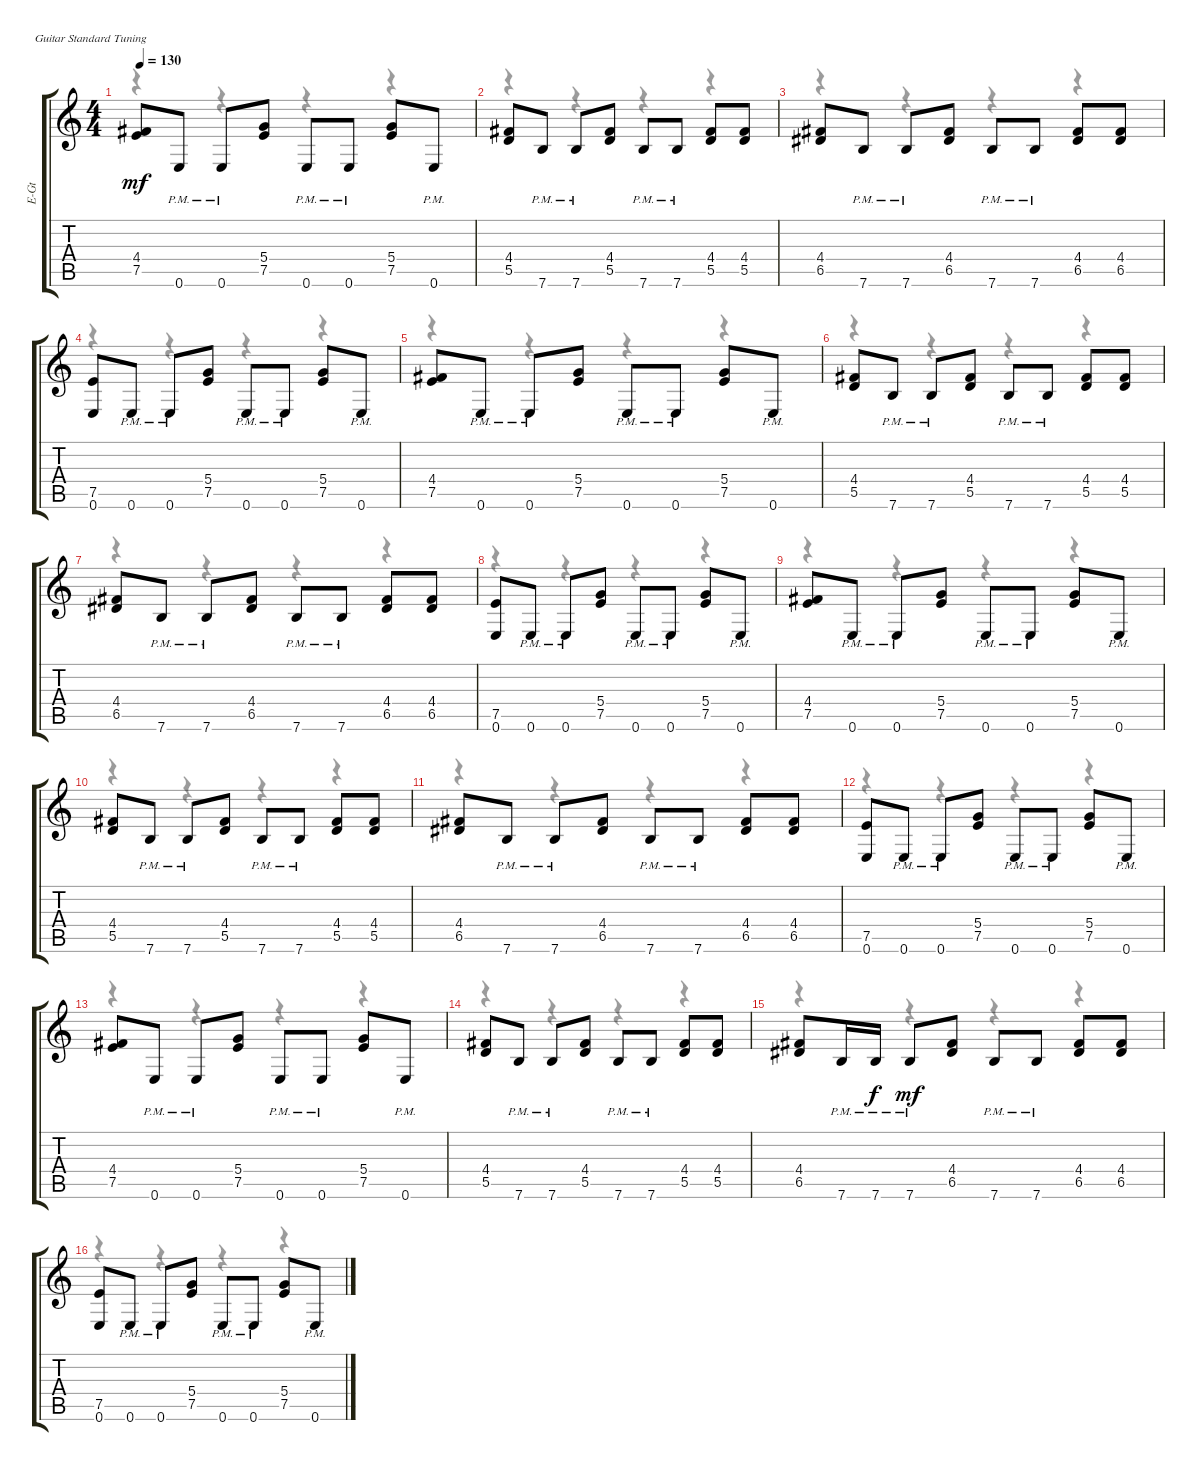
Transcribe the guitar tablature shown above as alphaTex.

\bracketExtendMode groupsimilarinstruments
\track ("James Hetfield (Rhythm)" "E-Gt") {instrument distortionguitar}
\staff {score tabs}
\tuning (E4 B3 G3 D3 A2 E2)
\voice
\ts (4 4)
\tempo 130
\clef g2
\ks c
(4.4{acc #} 7.5).8{dy mf beam Up} 0.6{pm}.8{beam Up} 0.6{pm}.8{beam Up} (5.4 7.5).8{beam Up} 0.6{pm}.8{beam Up} 0.6{pm}.8{beam Up} (5.4 7.5).8{beam Up} 0.6{pm}.8{beam Up} |
(4.4{acc #} 5.5).8{beam Up} 7.6{pm}.8{beam Up} 7.6{pm}.8{beam Up} (4.4{acc #} 5.5).8{beam Up} 7.6{pm}.8{beam Up} 7.6{pm}.8{beam Up} (4.4{acc #} 5.5).8{beam Up} (4.4{acc #} 5.5).8{beam Up} |
(4.4{acc #} 6.5{acc #}).8{beam Up} 7.6{pm}.8{beam Up} 7.6{pm}.8{beam Up} (4.4{acc #} 6.5{acc #}).8{beam Up} 7.6{pm}.8{beam Up} 7.6{pm}.8{beam Up} (4.4{acc #} 6.5{acc #}).8{beam Up} (4.4{acc #} 6.5{acc #}).8{beam Up} |
(7.5 0.6).8{beam Up} 0.6{pm}.8{beam Up} 0.6{pm}.8{beam Up} (5.4 7.5).8{beam Up} 0.6{pm}.8{beam Up} 0.6{pm}.8{beam Up} (5.4 7.5).8{beam Up} 0.6{pm}.8{beam Up} |
(4.4{acc #} 7.5).8{beam Up} 0.6{pm}.8{beam Up} 0.6{pm}.8{beam Up} (5.4 7.5).8{beam Up} 0.6{pm}.8{beam Up} 0.6{pm}.8{beam Up} (5.4 7.5).8{beam Up} 0.6{pm}.8{beam Up} |
(4.4{acc #} 5.5).8{beam Up} 7.6{pm}.8{beam Up} 7.6{pm}.8{beam Up} (4.4{acc #} 5.5).8{beam Up} 7.6{pm}.8{beam Up} 7.6{pm}.8{beam Up} (4.4{acc #} 5.5).8{beam Up} (4.4{acc #} 5.5).8{beam Up} |
(4.4{acc #} 6.5{acc #}).8{beam Up} 7.6{pm}.8{beam Up} 7.6{pm}.8{beam Up} (4.4{acc #} 6.5{acc #}).8{beam Up} 7.6{pm}.8{beam Up} 7.6{pm}.8{beam Up} (4.4{acc #} 6.5{acc #}).8{beam Up} (4.4{acc #} 6.5{acc #}).8{beam Up} |
(7.5 0.6).8{beam Up} 0.6{pm}.8{beam Up} 0.6{pm}.8{beam Up} (5.4 7.5).8{beam Up} 0.6{pm}.8{beam Up} 0.6{pm}.8{beam Up} (5.4 7.5).8{beam Up} 0.6{pm}.8{beam Up} |
(4.4{acc #} 7.5).8{beam Up} 0.6{pm}.8{beam Up} 0.6{pm}.8{beam Up} (5.4 7.5).8{beam Up} 0.6{pm}.8{beam Up} 0.6{pm}.8{beam Up} (5.4 7.5).8{beam Up} 0.6{pm}.8{beam Up} |
(4.4{acc #} 5.5).8{beam Up} 7.6{pm}.8{beam Up} 7.6{pm}.8{beam Up} (4.4{acc #} 5.5).8{beam Up} 7.6{pm}.8{beam Up} 7.6{pm}.8{beam Up} (4.4{acc #} 5.5).8{beam Up} (4.4{acc #} 5.5).8{beam Up} |
(4.4{acc #} 6.5{acc #}).8{beam Up} 7.6{pm}.8{beam Up} 7.6{pm}.8{beam Up} (4.4{acc #} 6.5{acc #}).8{beam Up} 7.6{pm}.8{beam Up} 7.6{pm}.8{beam Up} (4.4{acc #} 6.5{acc #}).8{beam Up} (4.4{acc #} 6.5{acc #}).8{beam Up} |
(7.5 0.6).8{beam Up} 0.6{pm}.8{beam Up} 0.6{pm}.8{beam Up} (5.4 7.5).8{beam Up} 0.6{pm}.8{beam Up} 0.6{pm}.8{beam Up} (5.4 7.5).8{beam Up} 0.6{pm}.8{beam Up} |
(4.4{acc #} 7.5).8{beam Up} 0.6{pm}.8{beam Up} 0.6{pm}.8{beam Up} (5.4 7.5).8{beam Up} 0.6{pm}.8{beam Up} 0.6{pm}.8{beam Up} (5.4 7.5).8{beam Up} 0.6{pm}.8{beam Up} |
(4.4{acc #} 5.5).8{beam Up} 7.6{pm}.8{beam Up} 7.6{pm}.8{beam Up} (4.4{acc #} 5.5).8{beam Up} 7.6{pm}.8{beam Up} 7.6{pm}.8{beam Up} (4.4{acc #} 5.5).8{beam Up} (4.4{acc #} 5.5).8{beam Up} |
(4.4{acc #} 6.5{acc #}).8{beam Up} 7.6{pm}.16{beam Up} 7.6{pm}.16{dy f beam Up} 7.6{pm}.8{dy mf beam Up} (4.4{acc #} 6.5{acc #}).8{beam Up} 7.6{pm}.8{beam Up} 7.6{pm}.8{beam Up} (4.4{acc #} 6.5{acc #}).8{beam Up} (4.4{acc #} 6.5{acc #}).8{beam Up} |
(7.5 0.6).8{beam Up} 0.6{pm}.8{beam Up} 0.6{pm}.8{beam Up} (5.4 7.5).8{beam Up} 0.6{pm}.8{beam Up} 0.6{pm}.8{beam Up} (5.4 7.5).8{beam Up} 0.6{pm}.8{beam Up}
\voice
\clef g2
\ottava regular
\simile none
\ks c
r.4{dy mf beam Down} r.4{beam Down} r.4{beam Down} r.4{beam Down} |
r.4{beam Down} r.4{beam Down} r.4{beam Down} r.4{beam Down} |
r.4{beam Down} r.4{beam Down} r.4{beam Down} r.4{beam Down} |
r.4{beam Down} r.4{beam Down} r.4{beam Down} r.4{beam Down} |
r.4{beam Down} r.4{beam Down} r.4{beam Down} r.4{beam Down} |
r.4{beam Down} r.4{beam Down} r.4{beam Down} r.4{beam Down} |
r.4{beam Down} r.4{beam Down} r.4{beam Down} r.4{beam Down} |
r.4{beam Down} r.4{beam Down} r.4{beam Down} r.4{beam Down} |
r.4{beam Down} r.4{beam Down} r.4{beam Down} r.4{beam Down} |
r.4{beam Down} r.4{beam Down} r.4{beam Down} r.4{beam Down} |
r.4{beam Down} r.4{beam Down} r.4{beam Down} r.4{beam Down} |
r.4{beam Down} r.4{beam Down} r.4{beam Down} r.4{beam Down} |
r.4{beam Down} r.4{beam Down} r.4{beam Down} r.4{beam Down} |
r.4{beam Down} r.4{beam Down} r.4{beam Down} r.4{beam Down} |
r.4{beam Down} r.4{beam Down} r.4{beam Down} r.4{beam Down} |
r.4{beam Down} r.4{beam Down} r.4{beam Down} r.4{beam Down}
